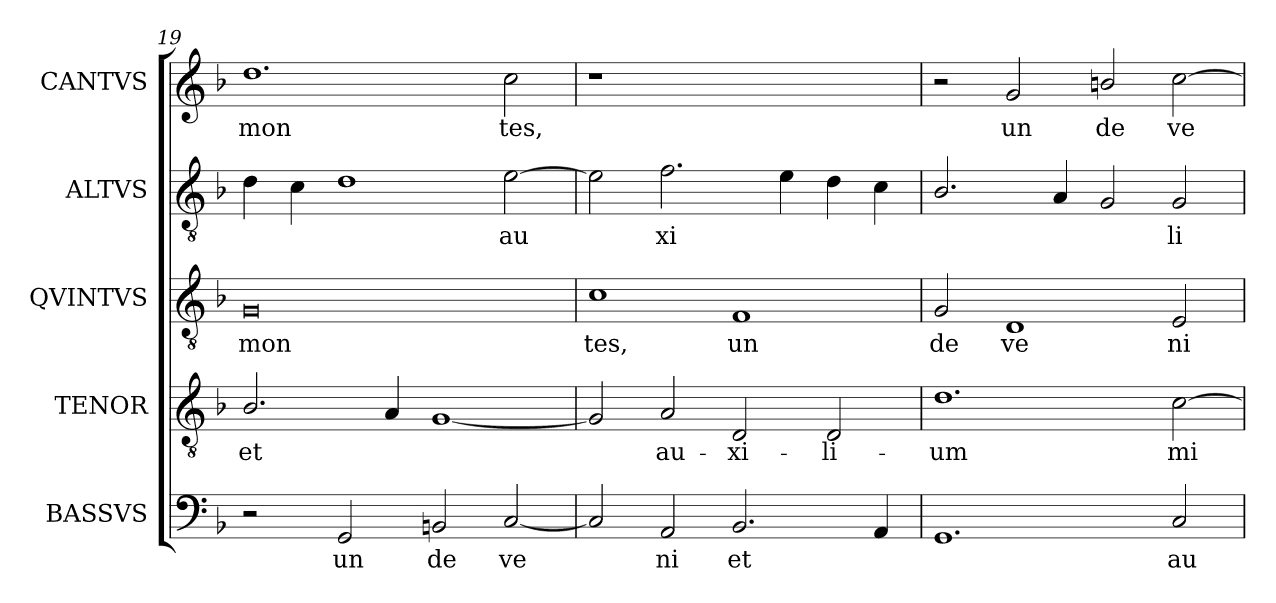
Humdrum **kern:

**kern	**text	**kern	**text	**kern	**text	**kern	**text	**kern	**text
*part5	*part5	*part4	*part4	*part3	*part3	*part2	*part2	*part1	*part1
*staff5	*staff5	*staff4	*staff4	*staff3	*staff3	*staff2	*staff2	*staff1	*staff1
*I"BASSVS	*	*I"TENOR	*	*I"QVINTVS	*	*I"ALTVS	*	*I"CANTVS	*
*clefF4	*	*clefGv2	*	*clefGv2	*	*clefGv2	*	*clefG2	*
*ITrd-3c-5	*	*ITrd-3c-5	*	*ITrd-3c-5	*	*ITrd-3c-5	*	*	*
*k[b-e-]	*	*k[b-e-]	*	*k[b-e-]	*	*k[b-e-]	*	*k[b-]	*
*B-:	*	*B-:	*	*B-:	*	*B-:	*	*F:	*
=19	=19	=19	=19	=19	=19	=19	=19	=19	=19
!	!	!	!LO:LY:b:cj	!	!LO:LY:b:cj	!	!LO:LY:b:cj	!	!LO:LY:b:cj
2r	.	2.e-/	-et	0c	mon	4g\	.	1.dd	mon
!	!	!	!	!	!	!	!LO:LY:b:cj	!	!
.	.	.	.	.	.	4f\	.	.	.
!	!LO:LY:b:cj	!	!	!	!	!	!LO:LY:b:cj	!	!
2C/	un	.	.	.	.	1g	.	.	.
!	!	!	!LO:LY:b:cj	!	!	!	!	!	!
.	.	4d/	.	.	.	.	.	.	.
!	!LO:LY:b:cj	!	!LO:LY:b:cj	!	!	!	!	!	!
2En/	de	[<1c	.	.	.	.	.	.	.
!	!LO:LY:b:cj	!	!	!	!	!	!LO:LY:b:cj	!	!LO:LY:b:cj
[<2F/	ve	.	.	.	.	[>2a\	au-	2cc\	tes,
=20	=20	=20	=20	=20	=20	=20	=20	=20	=20
!	!LO:LY:b:cj	!	!LO:LY:b:cj	!	!LO:LY:b:cj	!	!LO:LY:b:cj	!	!
2F/]	.	2c/]	.	1f	tes,	2a\]	--	1r	.
!	!LO:LY:b:cj	!	!LO:LY:b:cj	!	!	!	!LO:LY:b:cj	!	!
2D/	ni	2d/	au-	.	.	2.b-\	-xi-	.	.
!	!LO:LY:b:cj	!	!LO:LY:b:cj	!	!LO:LY:b:cj	!	!	!	!
2.E-/	et	2G/	-xi-	1B-	un	.	.	1ryy	.
!	!	!	!	!	!	!	!LO:LY:b:cj	!	!
.	.	.	.	.	.	4a\	--	.	.
!	!	!	!LO:LY:b:cj	!	!	!	!LO:LY:b:cj	!	!
.	.	2G/	-li-	.	.	4g\	--	.	.
!	!LO:LY:b:cj	!	!	!	!	!	!LO:LY:b:cj	!	!
4D/	.	.	.	.	.	4f\	--	.	.
=21	=21	=21	=21	=21	=21	=21	=21	=21	=21
!	!LO:LY:b:cj	!	!LO:LY:b:cj	!	!LO:LY:b:cj	!	!LO:LY:b:cj	!	!
1.C	.	1.g	-um	2c/	de	2.e-/	--	2r	.
!	!	!	!	!	!LO:LY:b:cj	!	!	!	!LO:LY:b:cj
.	.	.	.	1G	ve	.	.	2g/	un
!	!	!	!	!	!	!	!LO:LY:b:cj	!	!
.	.	.	.	.	.	4d/	--	.	.
!	!	!	!	!	!	!	!LO:LY:b:cj	!	!LO:LY:b:cj
.	.	.	.	.	.	2c/	--	2bn/	de
!	!LO:LY:b:cj	!	!LO:LY:b:cj	!	!LO:LY:b:cj	!	!LO:LY:b:cj	!	!LO:LY:b:cj
2F/	au	[<2f\	mi-	2A/	ni	2c/	-li-	[<2cc\	ve
=	=	=	=	=	=	=	=	=	=
*-	*-	*-	*-	*-	*-	*-	*-	*-	*-
